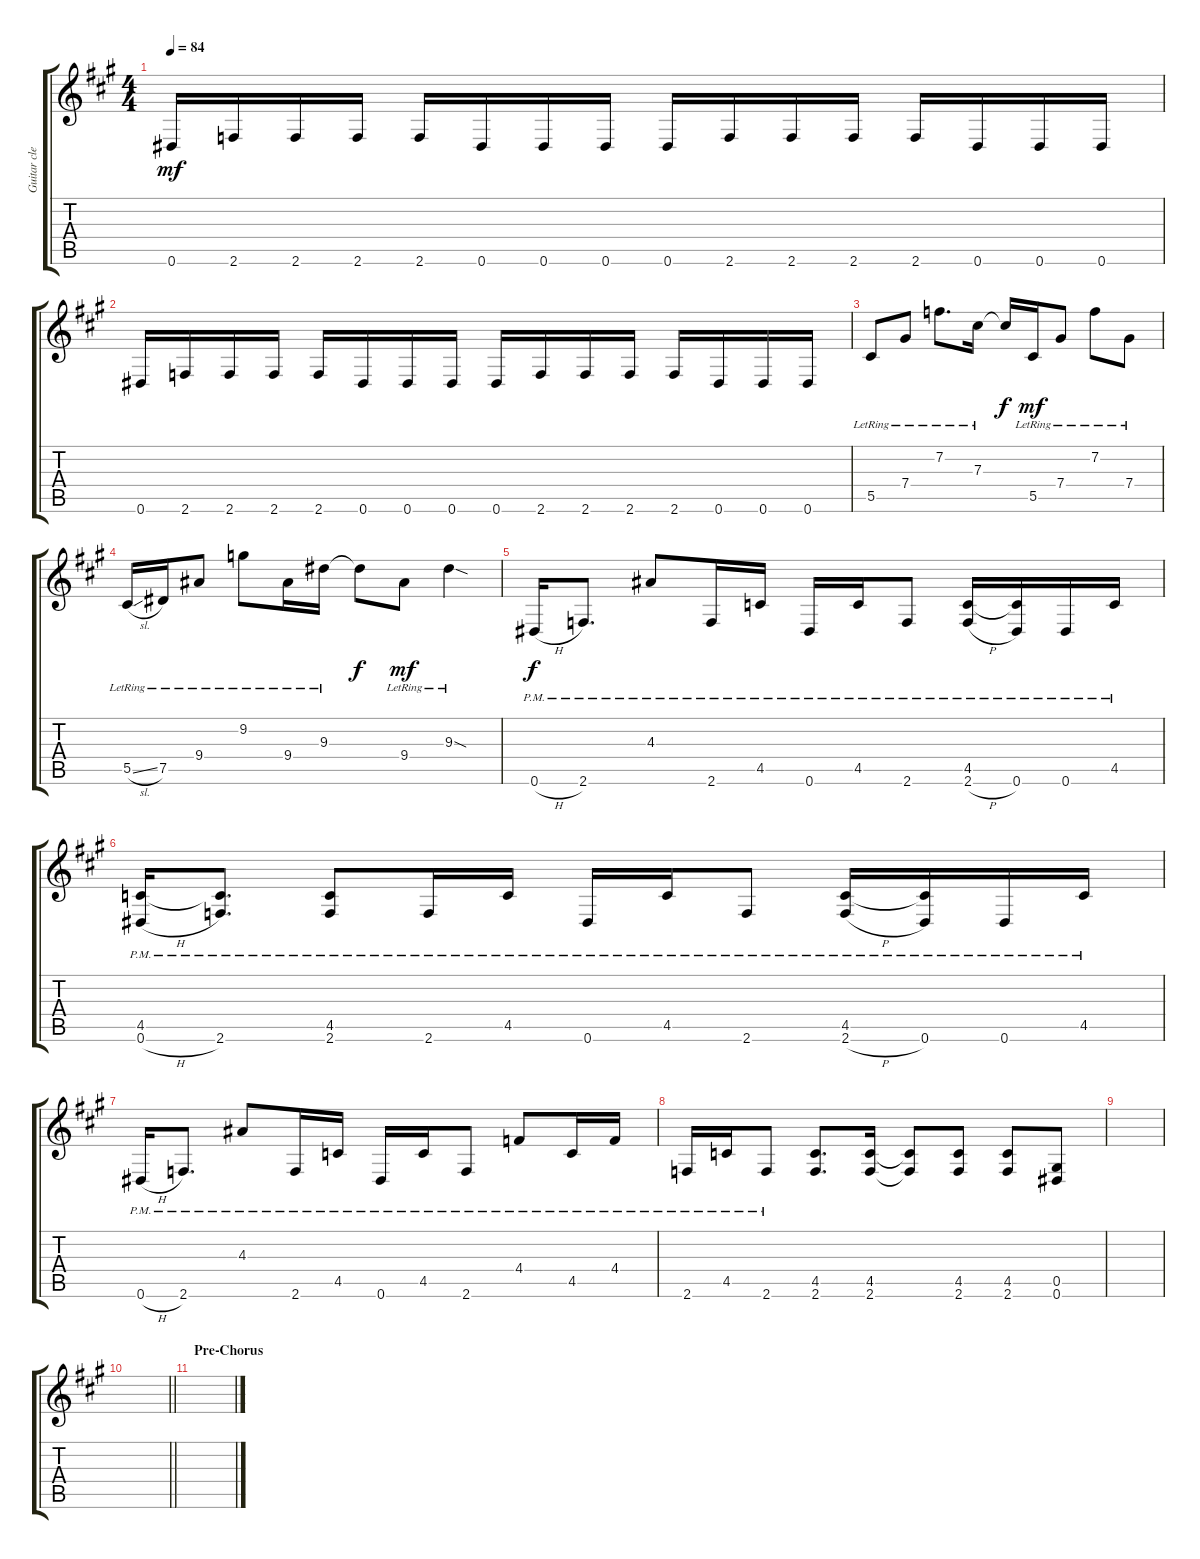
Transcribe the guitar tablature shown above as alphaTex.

\track ("Guitar clean" "Guitar cle") {instrument electricguitarclean}
\staff {score tabs}
\tuning (Eb4 Bb3 Gb3 Db3 Ab2 Eb2) {hide}
\ts (4 4)
\tempo 84
\clef g2
\ks a
0.6.16{dy mf} 2.6.16 2.6.16 2.6.16 2.6.16 0.6.16 0.6.16 0.6.16 0.6.16 2.6.16 2.6.16 2.6.16 2.6.16 0.6.16 0.6.16 0.6.16 |
0.6.16 2.6.16 2.6.16 2.6.16 2.6.16 0.6.16 0.6.16 0.6.16 0.6.16 2.6.16 2.6.16 2.6.16 2.6.16 0.6.16 0.6.16 0.6.16 |
5.5{lr}.8 7.4{lr}.8 7.2{lr}.8{d} 7.3{lr}.16 7.3{t}.16{dy f} 5.5{lr}.16{dy mf} 7.4{lr}.8 7.2{lr}.8 7.4{lr}.8 |
5.5{sl lr}.16 7.5{lr}.16 9.4{lr}.8 9.2{lr}.8 9.4{lr}.16 9.3{lr}.16 9.3{t}.8{dy f} 9.4{lr}.8{dy mf} 9.3{sod lr}.4 |
0.6{h pm}.16{dy f} 2.6{pm}.8{d} 4.3{pm}.8 2.6{pm}.16 4.5{pm}.16 0.6{pm}.16 4.5{pm}.16 2.6{pm}.8 (4.5{pm} 2.6{h pm}).16 (4.5{t} 0.6{pm}).16 0.6{pm}.16 4.5{pm}.16 |
(4.5{pm} 0.6{h pm}).16 (4.5{t} 2.6{pm}).8{d} (4.5{pm} 2.6{pm}).8 2.6{pm}.16 4.5{pm}.16 0.6{pm}.16 4.5{pm}.16 2.6{pm}.8 (4.5{pm} 2.6{h pm}).16 (4.5{t} 0.6{pm}).16 0.6{pm}.16 4.5{pm}.16 |
0.6{h pm}.16 2.6{pm}.8{d} 4.3{pm}.8 2.6{pm}.16 4.5{pm}.16 0.6{pm}.16 4.5{pm}.16 2.6{pm}.8 4.4{pm}.8 4.5{pm}.16 4.4{pm}.16 |
2.6{pm}.16 4.5{pm}.16 2.6{pm}.8 (4.5 2.6).8{d} (4.5 2.6).16 (4.5{t} 2.6{t}).8 (4.5 2.6).8 (4.5 2.6).8 (0.5 0.6).8 |
|
\barLineRight lightlight
|
\section ("" "Pre-Chorus")
